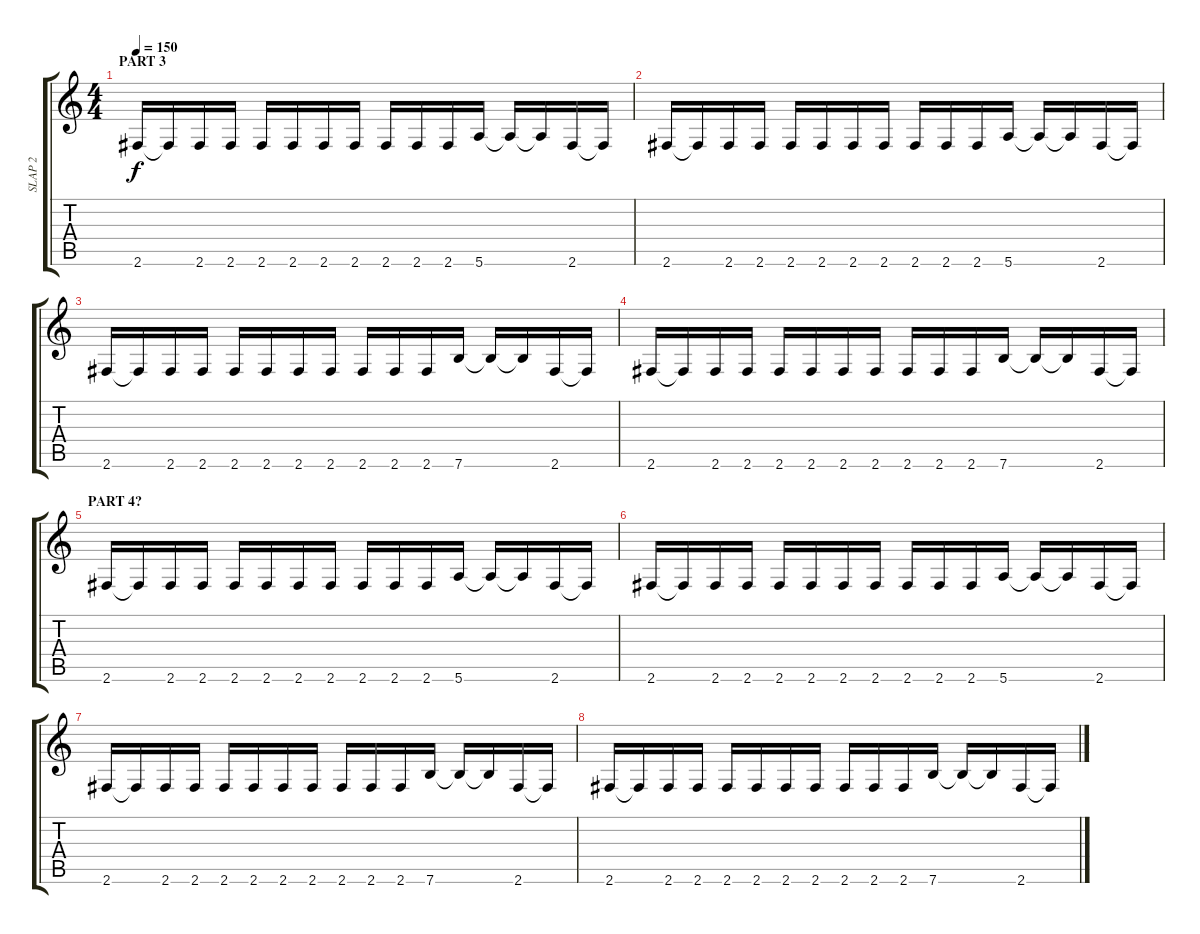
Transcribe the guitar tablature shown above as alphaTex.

\track ("SLAP 2" "SLAP 2") {instrument slapbass2}
\staff {score tabs}
\tuning (E4 B3 G3 D3 A2 E2) {hide}
\ts (4 4)
\section ("" "PART 3")
\tempo 150
\clef g2
\ks c
2.6.16{dy f} 2.6{t}.16 2.6.16 2.6.16 2.6.16 2.6.16 2.6.16 2.6.16 2.6.16 2.6.16 2.6.16 5.6.16 5.6{t}.16 5.6{t}.16 2.6.16 2.6{t}.16 |
2.6.16 2.6{t}.16 2.6.16 2.6.16 2.6.16 2.6.16 2.6.16 2.6.16 2.6.16 2.6.16 2.6.16 5.6.16 5.6{t}.16 5.6{t}.16 2.6.16 2.6{t}.16 |
2.6.16 2.6{t}.16 2.6.16 2.6.16 2.6.16 2.6.16 2.6.16 2.6.16 2.6.16 2.6.16 2.6.16 7.6.16 7.6{t}.16 7.6{t}.16 2.6.16 2.6{t}.16 |
2.6.16 2.6{t}.16 2.6.16 2.6.16 2.6.16 2.6.16 2.6.16 2.6.16 2.6.16 2.6.16 2.6.16 7.6.16 7.6{t}.16 7.6{t}.16 2.6.16 2.6{t}.16 |
\section ("" "PART 4?")
2.6.16 2.6{t}.16 2.6.16 2.6.16 2.6.16 2.6.16 2.6.16 2.6.16 2.6.16 2.6.16 2.6.16 5.6.16 5.6{t}.16 5.6{t}.16 2.6.16 2.6{t}.16 |
2.6.16 2.6{t}.16 2.6.16 2.6.16 2.6.16 2.6.16 2.6.16 2.6.16 2.6.16 2.6.16 2.6.16 5.6.16 5.6{t}.16 5.6{t}.16 2.6.16 2.6{t}.16 |
2.6.16 2.6{t}.16 2.6.16 2.6.16 2.6.16 2.6.16 2.6.16 2.6.16 2.6.16 2.6.16 2.6.16 7.6.16 7.6{t}.16 7.6{t}.16 2.6.16 2.6{t}.16 |
2.6.16 2.6{t}.16 2.6.16 2.6.16 2.6.16 2.6.16 2.6.16 2.6.16 2.6.16 2.6.16 2.6.16 7.6.16 7.6{t}.16 7.6{t}.16 2.6.16 2.6{t}.16
